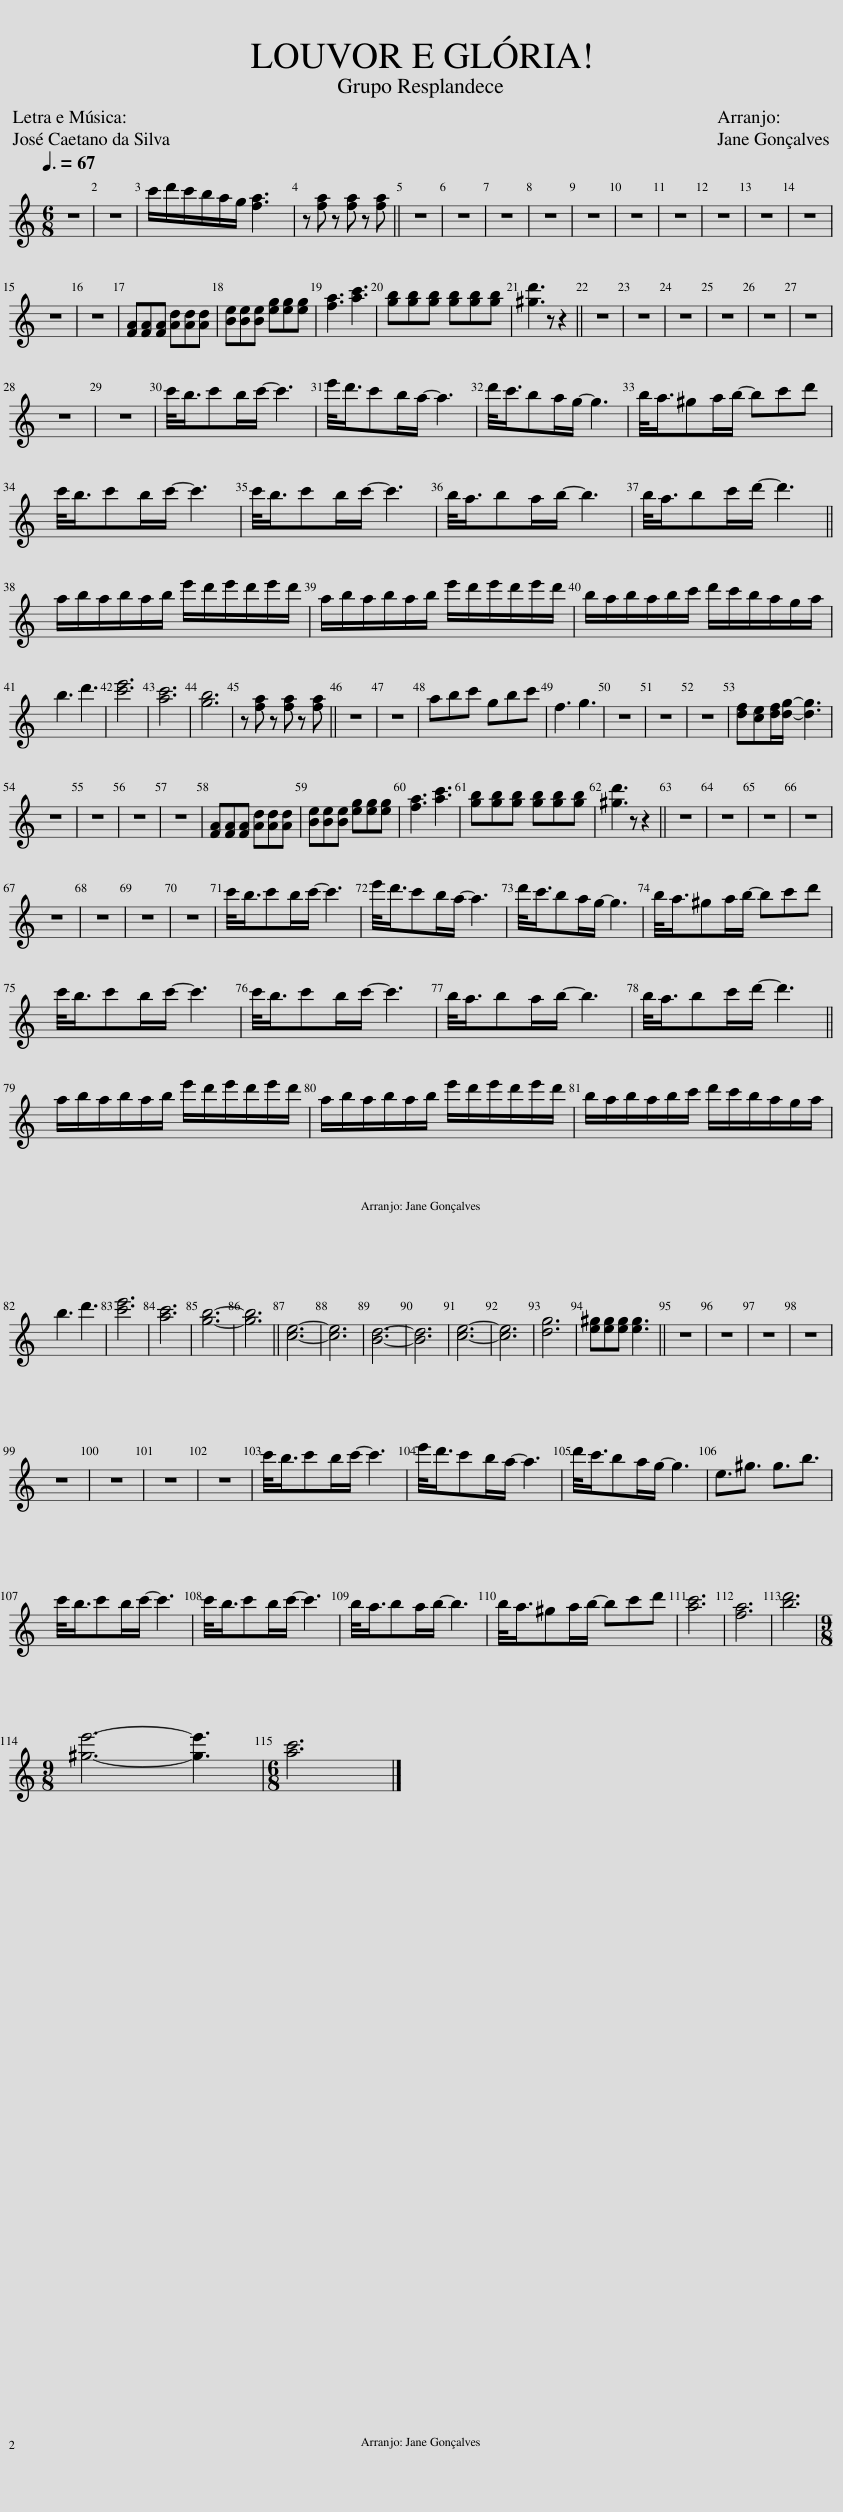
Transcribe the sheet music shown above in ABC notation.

X:1
L:1/8
Q:3/8=67
M:6/8
I:linebreak $
K:C
V:1 treble
V:1
 z6 | z6 | c'/d'/c'/b/a/g/ [fa]3 | z [fa] z [fa] z [fa] || z6 | %5
 z6 | z6 | z6 | z6 | z6 | %10
 z6 | z6 | z6 | z6 |$ z6 | %15
 z6 | [FA][FA][FA] [Ad][Ad][Ad] | [Be][Be][Be] [eg][eg][eg] | [fa]3 [ac']3 | [gb][gb][gb] [gb][gb][gb] | %20
 [^gd']3 z z2 || z6 | z6 | z6 | z6 | %25
 z6 | z6 |$ z6 | z6 | c'/<b/c'b/c'/- c'3 | %30
 e'/<d'/c'b/a/- a3 | d'/<c'/ba/g/- g3 | b/<a/^ga/b/- bc'd' |$ c'/<b/c'b/c'/- c'3 | c'/<b/c'b/c'/- c'3 | %35
 b/<a/ba/b/- b3 | b/<a/bc'/d'/- d'3 ||$ a/b/a/b/a/b/ e'/d'/e'/d'/e'/d'/ | a/b/a/b/a/b/ e'/d'/e'/d'/e'/d'/ | b/a/b/a/b/c'/ d'/c'/b/a/g/a/ |$ %40
 b3 d'3 | [c'e']6 | [ac']6 | [gb]6 | z [fa] z [fa] z [fa] || %45
 z6 | z6 | abc' gbc' | f3 g3 | z6 | %50
 z6 | z6 | [df][ce][df]/[dg]/- [dg]3 |$ z6 | z6 | %55
 z6 | z6 | [FA][FA][FA] [Ad][Ad][Ad] | [Be][Be][Be] [eg][eg][eg] | [fa]3 [ac']3 | %60
 [gb][gb][gb] [gb][gb][gb] | [^gd']3 z z2 || z6 | z6 | z6 | %65
 z6 |$ z6 | z6 | z6 | z6 | %70
 c'/<b/c'b/c'/- c'3 | e'/<d'/c'b/a/- a3 | d'/<c'/ba/g/- g3 | b/<a/^ga/b/- bc'd' |$ c'/<b/c'b/c'/- c'3 | %75
 c'/<b/c'b/c'/- c'3 | b/<a/ba/b/- b3 | b/<a/bc'/d'/- d'3 ||$ a/b/a/b/a/b/ e'/d'/e'/d'/e'/d'/ | a/b/a/b/a/b/ e'/d'/e'/d'/e'/d'/ | %80
 b/a/b/a/b/c'/ d'/c'/b/a/g/a/ |$ b3 d'3 | [c'e']6 | [ac']6 | [gb]6- | %85
 [gb]6 || [ce]6- | [ce]6 | [Bd]6- | [Bd]6 | %90
 [ce]6- | [ce]6 | [dg]6 | [e^g][eg][eg] [eg]3 || z6 | %95
 z6 | z6 | z6 |$ z6 | z6 | %100
 z6 | z6 | c'/<b/c'b/c'/- c'3 | e'/<d'/c'b/a/- a3 | d'/<c'/ba/g/- g3 | %105
 e3/2^g3/2 g3/2b3/2 |$ c'/<b/c'b/c'/- c'3 | c'/<b/c'b/c'/- c'3 | b/<a/ba/b/- b3 | b/<a/^ga/b/- bc'd' | %110
 [ac']6 | [fa]6 | [bd']6 |$[M:9/8] [^ge']6- [ge']3 |[M:6/8] [ac']6 |] %115
